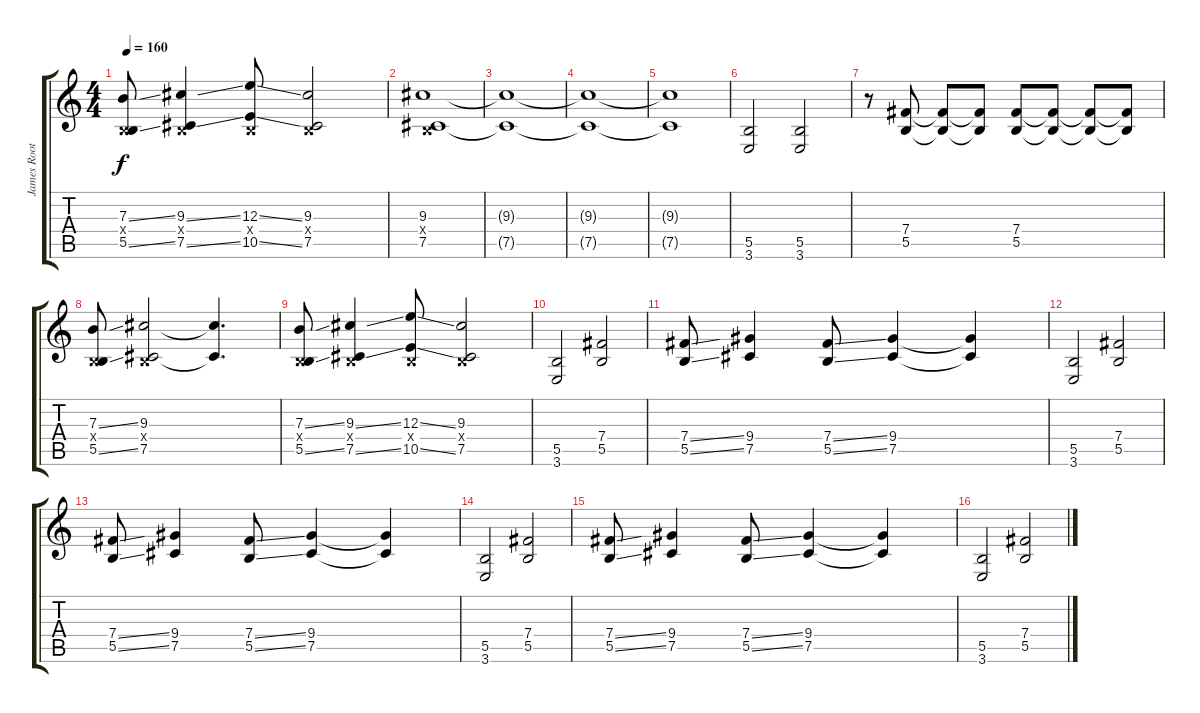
\track ("James Root" "James Root") {instrument distortionguitar}
\staff {score tabs}
\tuning (C4 Ab3 E3 B2 Gb2 Db2) {hide}
\ts (4 4)
\tempo 160
\clef g2
\ks c
(7.3{ss} 0.4{x} 5.5{ss}).8{dy f} (9.3{ss} 0.4{x} 7.5{ss}).4 (12.3{ss} 0.4{x} 10.5{ss}).8 (9.3 0.4{x} 7.5).2 |
(9.3 0.4{x} 7.5).1 |
(9.3{t} 7.5{t}).1 |
(9.3{t} 7.5{t}).1 |
(9.3{t} 7.5{t}).1 |
(5.5 3.6).2 (5.5 3.6).2 |
r.8 (7.4 5.5).8 (7.4{t} 5.5{t}).8 (7.4{t} 5.5{t}).8 (7.4 5.5).8 (7.4{t} 5.5{t}).8 (7.4{t} 5.5{t}).8 (7.4{t} 5.5{t}).8 |
(7.3{ss} 0.4{x} 5.5{ss}).8 (9.3 0.4{x} 7.5).2 (9.3{t} 7.5{t}).4{d} |
(7.3{ss} 0.4{x} 5.5{ss}).8 (9.3{ss} 0.4{x} 7.5{ss}).4 (12.3{ss} 0.4{x} 10.5{ss}).8 (9.3 0.4{x} 7.5).2 |
(5.5 3.6).2 (7.4 5.5).2 |
(7.4{ss} 5.5{ss}).8 (9.4 7.5).4 (7.4{ss} 5.5{ss}).8 (9.4 7.5).4 (9.4{t} 7.5{t}).4 |
(5.5 3.6).2 (7.4 5.5).2 |
(7.4{ss} 5.5{ss}).8 (9.4 7.5).4 (7.4{ss} 5.5{ss}).8 (9.4 7.5).4 (9.4{t} 7.5{t}).4 |
(5.5 3.6).2 (7.4 5.5).2 |
(7.4{ss} 5.5{ss}).8 (9.4 7.5).4 (7.4{ss} 5.5{ss}).8 (9.4 7.5).4 (9.4{t} 7.5{t}).4 |
(5.5 3.6).2 (7.4 5.5).2
